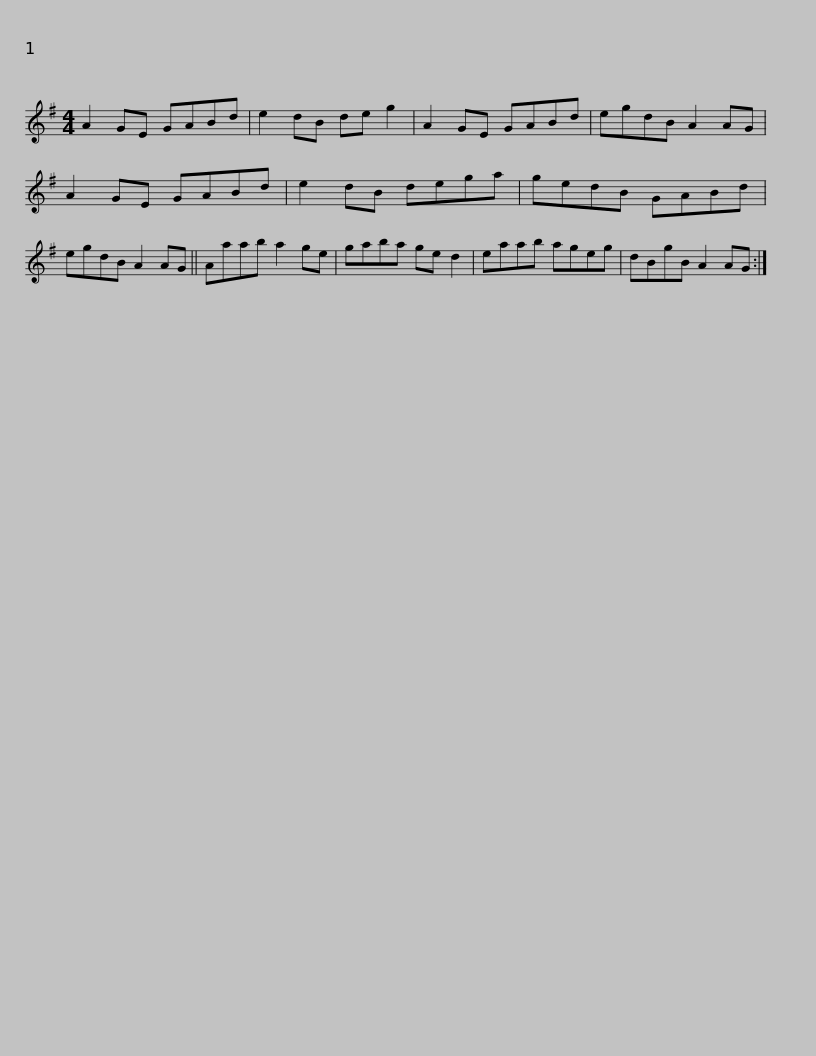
X:1
L:1/8
M:4/4
I:linebreak $
K:G
V:1 treble
V:1
 A2 GE GABd | e2 dB de g2 | A2 GE GABd | egdB A2 AG | A2 GE GABd | %5
 e2 dB dega |$ gedB GABd | egdB A2 AG || Aaab a2 ge | gaba ge d2 | %10
 eaab ageg |$ dBgB A2 AG :| %12
